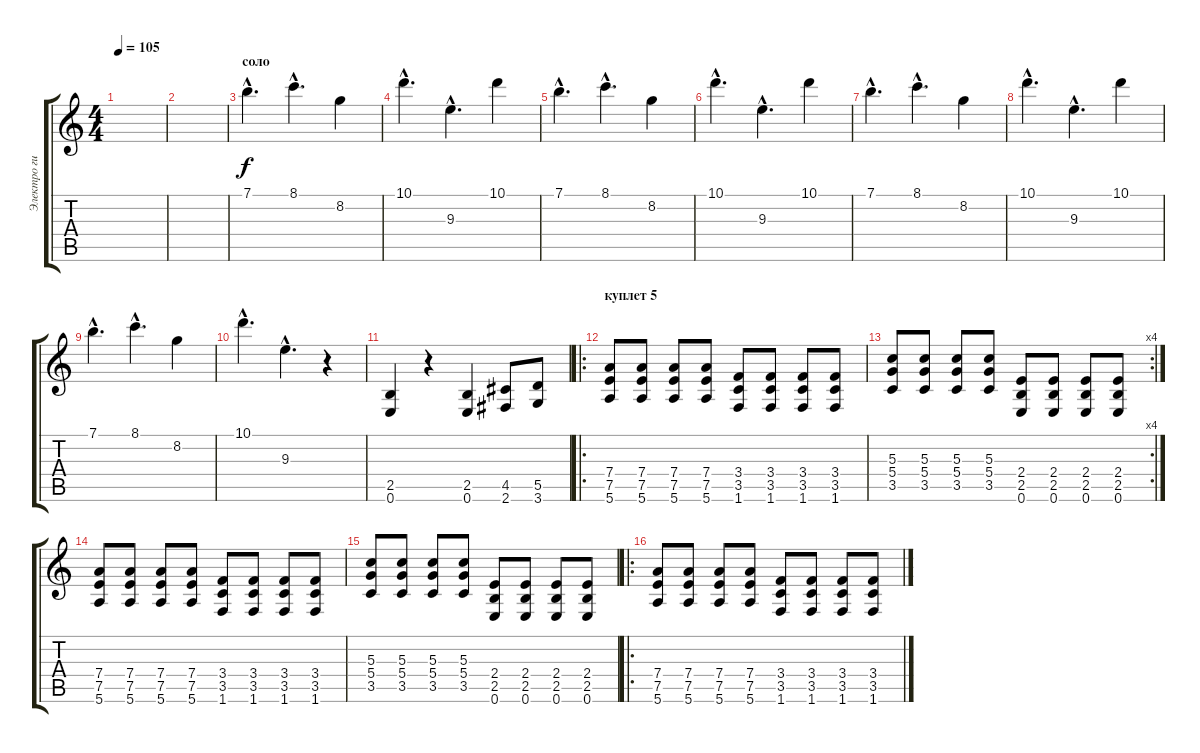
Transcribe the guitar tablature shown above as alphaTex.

\track ("Электро гитара" "Электро ги") {instrument distortionguitar}
\staff {score tabs}
\tuning (E4 B3 G3 D3 A2 E2) {hide}
\ts (4 4)
\tempo 105
\clef g2
\ks c
|
|
\section ("" "соло")
7.1{hac}.4{d} 8.1{hac}.4{d} 8.2.4 |
10.1{hac}.4{d} 9.3{hac}.4{d} 10.1.4 |
7.1{hac}.4{d} 8.1{hac}.4{d} 8.2.4 |
10.1{hac}.4{d} 9.3{hac}.4{d} 10.1.4 |
7.1{hac}.4{d} 8.1{hac}.4{d} 8.2.4 |
10.1{hac}.4{d} 9.3{hac}.4{d} 10.1.4 |
7.1{hac}.4{d} 8.1{hac}.4{d} 8.2.4 |
10.1{hac}.4{d} 9.3{hac}.4{d} r.4 |
(2.5 0.6).4 r.4 (2.5 0.6).4 (4.5 2.6).8 (5.5 3.6).8 |
\ro
\section ("" "куплет 5")
(7.4 7.5 5.6).8 (7.4 7.5 5.6).8 (7.4 7.5 5.6).8 (7.4 7.5 5.6).8 (3.4 3.5 1.6).8 (3.4 3.5 1.6).8 (3.4 3.5 1.6).8 (3.4 3.5 1.6).8 |
\rc 4
(5.3 5.4 3.5).8 (5.3 5.4 3.5).8 (5.3 5.4 3.5).8 (5.3 5.4 3.5).8 (2.4 2.5 0.6).8 (2.4 2.5 0.6).8 (2.4 2.5 0.6).8 (2.4 2.5 0.6).8 |
(7.4 7.5 5.6).8 (7.4 7.5 5.6).8 (7.4 7.5 5.6).8 (7.4 7.5 5.6).8 (3.4 3.5 1.6).8 (3.4 3.5 1.6).8 (3.4 3.5 1.6).8 (3.4 3.5 1.6).8 |
(5.3 5.4 3.5).8 (5.3 5.4 3.5).8 (5.3 5.4 3.5).8 (5.3 5.4 3.5).8 (2.4 2.5 0.6).8 (2.4 2.5 0.6).8 (2.4 2.5 0.6).8 (2.4 2.5 0.6).8 |
\ro
\section ("" " ")
(7.4 7.5 5.6).8 (7.4 7.5 5.6).8 (7.4 7.5 5.6).8 (7.4 7.5 5.6).8 (3.4 3.5 1.6).8 (3.4 3.5 1.6).8 (3.4 3.5 1.6).8 (3.4 3.5 1.6).8
